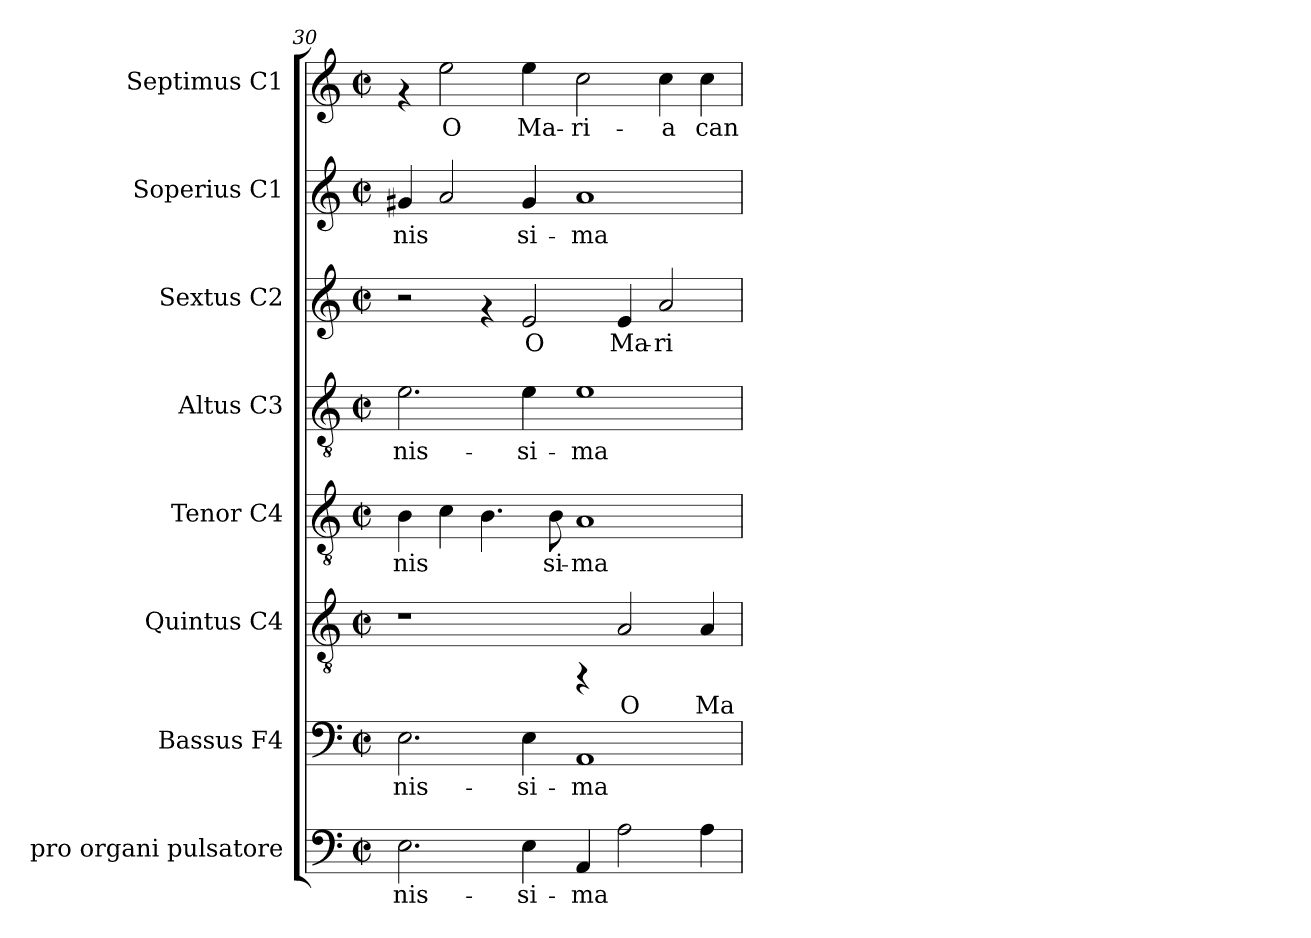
**kern	**text	**kern	**text	**kern	**text	**kern	**text	**kern	**text	**kern	**text	**kern	**text	**kern	**text
*part8	*part8	*part7	*part7	*part6	*part6	*part5	*part5	*part4	*part4	*part3	*part3	*part2	*part2	*part1	*part1
*staff8	*staff8	*staff7	*staff7	*staff6	*staff6	*staff5	*staff5	*staff4	*staff4	*staff3	*staff3	*staff2	*staff2	*staff1	*staff1
*I"pro organi  pulsatore	*	*I"Bassus  F4	*	*I"Quintus  C4	*	*I"Tenor  C4	*	*I"Altus  C3	*	*I"Sextus  C2	*	*I"Soperius  C1	*	*I"Septimus  C1	*
*clefF4	*	*clefF4	*	*clefGv2	*	*clefGv2	*	*clefGv2	*	*clefG2	*	*clefG2	*	*clefG2	*
*k[]	*	*k[]	*	*k[]	*	*k[]	*	*k[]	*	*k[]	*	*k[]	*	*k[]	*
*C:	*	*C:	*	*C:	*	*C:	*	*C:	*	*C:	*	*C:	*	*C:	*
*M2/2	*	*M2/2	*	*M2/2	*	*M2/2	*	*M2/2	*	*M2/2	*	*M2/2	*	*M2/2	*
*met(c|)	*	*met(c|)	*	*met(c|)	*	*met(c|)	*	*met(c|)	*	*met(c|)	*	*met(c|)	*	*met(c|)	*
=30	=30	=30	=30	=30	=30	=30	=30	=30	=30	=30	=30	=30	=30	=30	=30
!	!LO:LY:a:cj	!	!LO:LY:b:cj	!	!	!	!LO:LY:b:rj	!	!LO:LY:b:rj	!	!	!	!LO:LY:b:cj	!	!
2.E\	-nis-	2.E\	-nis-	1r	.	4B\	-nis-	2.e\	-nis-	2r	.	4g#X/	-nis-	4rf	.
!	!	!	!	!	!	!	!LO:LY:b:rj	!	!	!	!	!	!LO:LY:b:cj	!	!LO:LY:b:rj
.	.	.	.	.	.	4c\	--	.	.	.	.	2a/	--	2ee\	O
!	!	!	!	!	!	!	!LO:LY:b:rj	!	!	!	!	!	!	!	!
.	.	.	.	.	.	4.B\	--	.	.	4rf	.	.	.	.	.
!	!LO:LY:a:cj	!	!LO:LY:b:cj	!	!	!	!	!	!LO:LY:b:rj	!	!LO:LY:b:cj	!	!LO:LY:b:cj	!	!LO:LY:b:rj
4E\	-si-	4E\	-si-	.	.	.	.	4e\	-si-	2e/	O	4g#/	-si-	4ee\	Ma-
!	!	!	!	!	!	!	!LO:LY:b:rj	!	!	!	!	!	!	!	!
.	.	.	.	.	.	8B\	-si-	.	.	.	.	.	.	.	.
!	!LO:LY:a:cj	!	!LO:LY:b:cj	!	!	!	!LO:LY:b:rj	!	!LO:LY:b:rj	!	!	!	!LO:LY:b:cj	!	!LO:LY:b:rj
4AA/	-ma	1AA	-ma	4rFF	.	1A	-ma	1e	-ma	.	.	1a	-ma	2cc\	-ri-
!	!LO:LY:a:cj	!	!	!	!LO:LY:b:cj	!	!	!	!	!	!LO:LY:b:cj	!	!	!	!
2A\	.	.	.	2A/	O	.	.	.	.	4e/	Ma-	.	.	.	.
!	!	!	!	!	!	!	!	!	!	!	!LO:LY:b:cj	!	!	!	!LO:LY:b:rj
.	.	.	.	.	.	.	.	.	.	2a/	-ri-	.	.	4cc\	-a
!	!LO:LY:a:cj	!	!	!	!LO:LY:b:cj	!	!	!	!	!	!	!	!	!	!LO:LY:b:rj
4A\	.	.	.	4A/	Ma-	.	.	.	.	.	.	.	.	4cc\	can-
=	=	=	=	=	=	=	=	=	=	=	=	=	=	=	=
*-	*-	*-	*-	*-	*-	*-	*-	*-	*-	*-	*-	*-	*-	*-	*-
